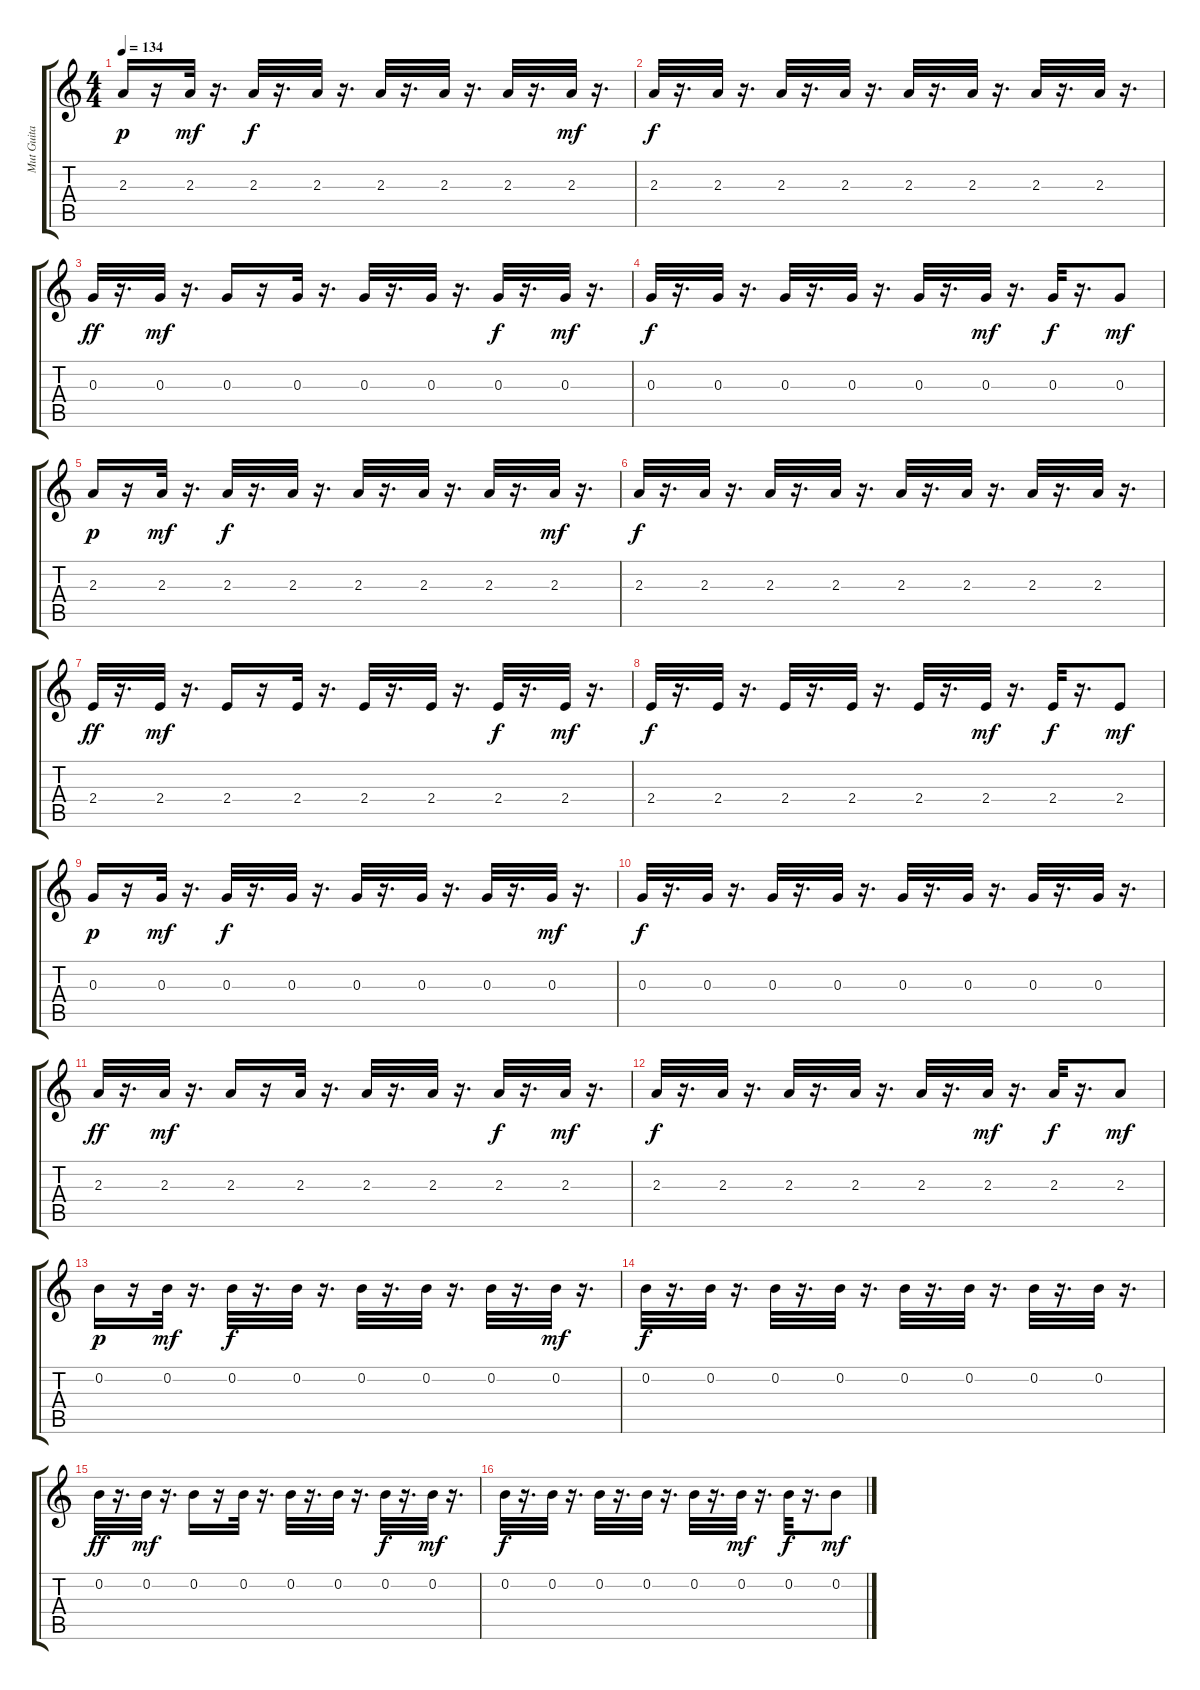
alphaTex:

\track ("Mut Guita" "Mut Guita") {instrument electricguitarmuted}
\staff {score tabs}
\tuning (E4 B3 G3 D3 A2 E2) {hide}
\ts (4 4)
\tempo 134
\clef g2
\ks c
2.3.16{dy p} r.16 2.3.32{dy mf} r.16{d} 2.3.32{dy f} r.16{d} 2.3.32 r.16{d} 2.3.32 r.16{d} 2.3.32 r.16{d} 2.3.32 r.16{d} 2.3.32{dy mf} r.16{d} |
2.3.32{dy f} r.16{d} 2.3.32 r.16{d} 2.3.32 r.16{d} 2.3.32 r.16{d} 2.3.32 r.16{d} 2.3.32 r.16{d} 2.3.32 r.16{d} 2.3.32 r.16{d} |
0.3.32{dy ff} r.16{d} 0.3.32{dy mf} r.16{d} 0.3.16 r.16 0.3.32 r.16{d} 0.3.32 r.16{d} 0.3.32 r.16{d} 0.3.32{dy f} r.16{d} 0.3.32{dy mf} r.16{d} |
0.3.32{dy f} r.16{d} 0.3.32 r.16{d} 0.3.32 r.16{d} 0.3.32 r.16{d} 0.3.32 r.16{d} 0.3.32{dy mf} r.16{d} 0.3.32{dy f} r.16{d} 0.3.8{dy mf} |
2.3.16{dy p} r.16 2.3.32{dy mf} r.16{d} 2.3.32{dy f} r.16{d} 2.3.32 r.16{d} 2.3.32 r.16{d} 2.3.32 r.16{d} 2.3.32 r.16{d} 2.3.32{dy mf} r.16{d} |
2.3.32{dy f} r.16{d} 2.3.32 r.16{d} 2.3.32 r.16{d} 2.3.32 r.16{d} 2.3.32 r.16{d} 2.3.32 r.16{d} 2.3.32 r.16{d} 2.3.32 r.16{d} |
2.4.32{dy ff} r.16{d} 2.4.32{dy mf} r.16{d} 2.4.16 r.16 2.4.32 r.16{d} 2.4.32 r.16{d} 2.4.32 r.16{d} 2.4.32{dy f} r.16{d} 2.4.32{dy mf} r.16{d} |
2.4.32{dy f} r.16{d} 2.4.32 r.16{d} 2.4.32 r.16{d} 2.4.32 r.16{d} 2.4.32 r.16{d} 2.4.32{dy mf} r.16{d} 2.4.32{dy f} r.16{d} 2.4.8{dy mf} |
0.3.16{dy p} r.16 0.3.32{dy mf} r.16{d} 0.3.32{dy f} r.16{d} 0.3.32 r.16{d} 0.3.32 r.16{d} 0.3.32 r.16{d} 0.3.32 r.16{d} 0.3.32{dy mf} r.16{d} |
0.3.32{dy f} r.16{d} 0.3.32 r.16{d} 0.3.32 r.16{d} 0.3.32 r.16{d} 0.3.32 r.16{d} 0.3.32 r.16{d} 0.3.32 r.16{d} 0.3.32 r.16{d} |
2.3.32{dy ff} r.16{d} 2.3.32{dy mf} r.16{d} 2.3.16 r.16 2.3.32 r.16{d} 2.3.32 r.16{d} 2.3.32 r.16{d} 2.3.32{dy f} r.16{d} 2.3.32{dy mf} r.16{d} |
2.3.32{dy f} r.16{d} 2.3.32 r.16{d} 2.3.32 r.16{d} 2.3.32 r.16{d} 2.3.32 r.16{d} 2.3.32{dy mf} r.16{d} 2.3.32{dy f} r.16{d} 2.3.8{dy mf} |
0.2.16{dy p} r.16 0.2.32{dy mf} r.16{d} 0.2.32{dy f} r.16{d} 0.2.32 r.16{d} 0.2.32 r.16{d} 0.2.32 r.16{d} 0.2.32 r.16{d} 0.2.32{dy mf} r.16{d} |
0.2.32{dy f} r.16{d} 0.2.32 r.16{d} 0.2.32 r.16{d} 0.2.32 r.16{d} 0.2.32 r.16{d} 0.2.32 r.16{d} 0.2.32 r.16{d} 0.2.32 r.16{d} |
0.2.32{dy ff} r.16{d} 0.2.32{dy mf} r.16{d} 0.2.16 r.16 0.2.32 r.16{d} 0.2.32 r.16{d} 0.2.32 r.16{d} 0.2.32{dy f} r.16{d} 0.2.32{dy mf} r.16{d} |
0.2.32{dy f} r.16{d} 0.2.32 r.16{d} 0.2.32 r.16{d} 0.2.32 r.16{d} 0.2.32 r.16{d} 0.2.32{dy mf} r.16{d} 0.2.32{dy f} r.16{d} 0.2.8{dy mf}
